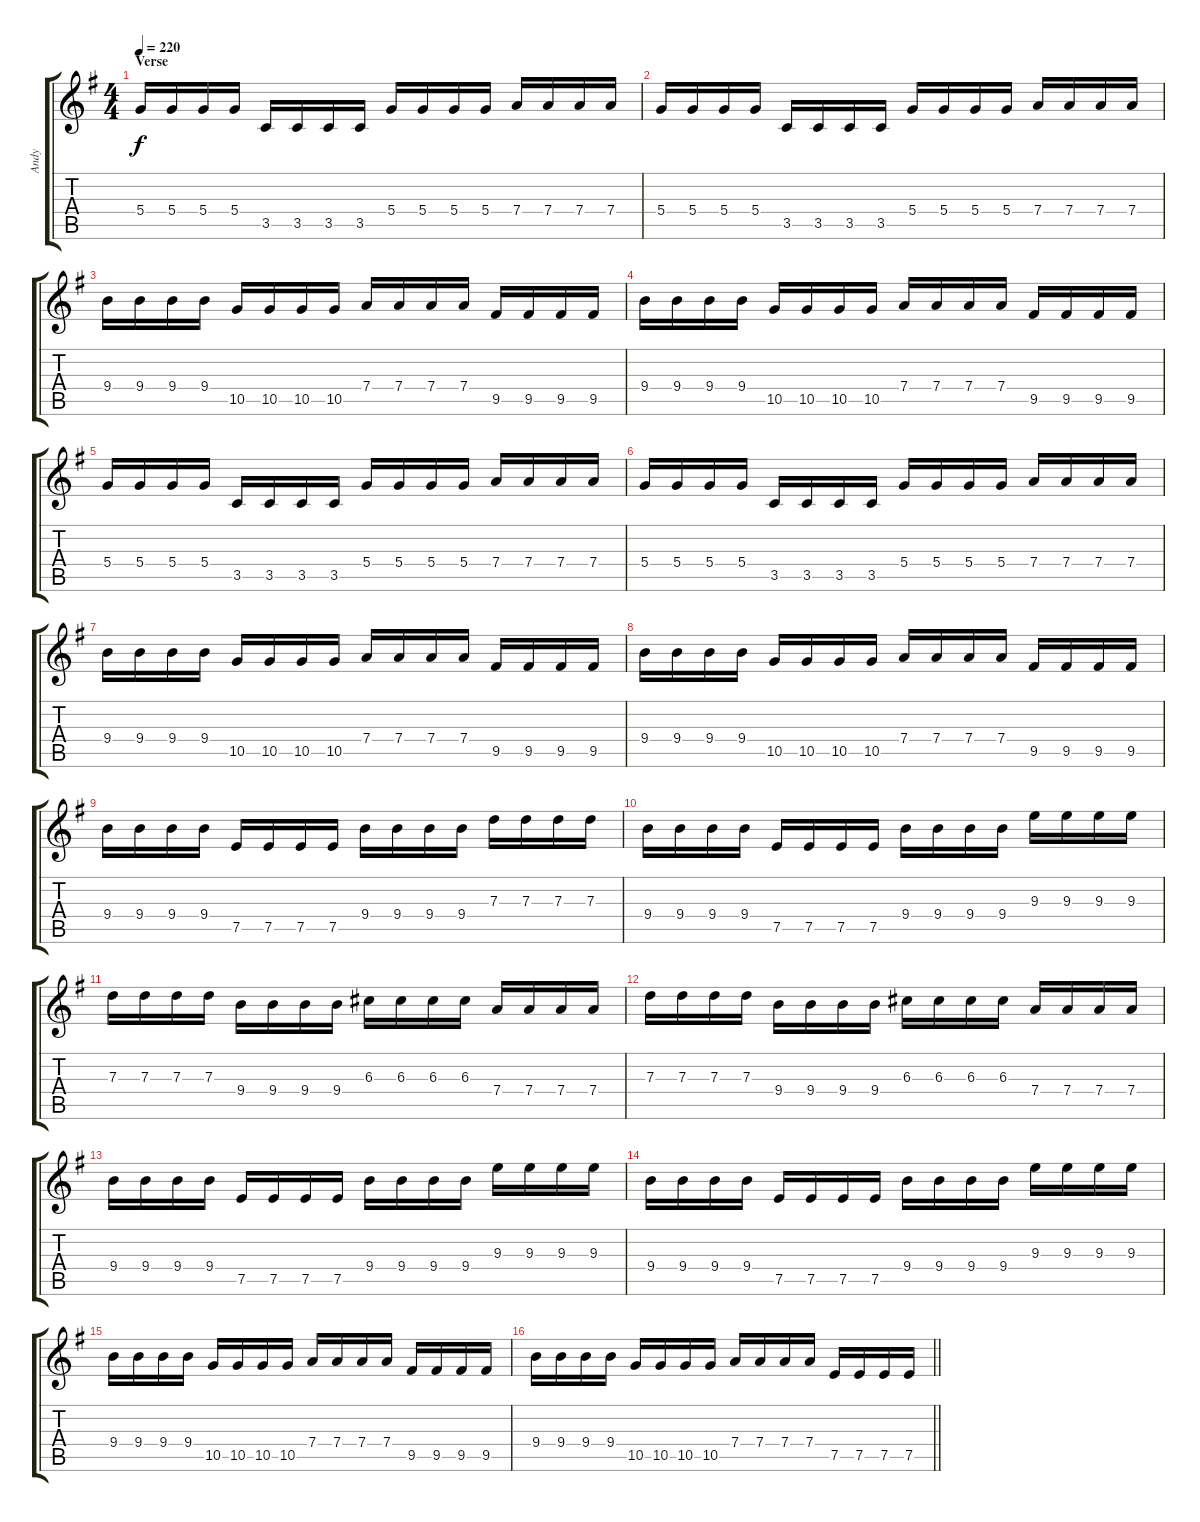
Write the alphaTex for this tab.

\track ("Andy" "Andy") {instrument distortionguitar}
\staff {score tabs}
\tuning (E4 B3 G3 D3 A2 E2) {hide}
\ts (4 4)
\section ("" "Verse")
\tempo 220
\clef g2
\ks g
5.4.16{dy f} 5.4.16 5.4.16 5.4.16 3.5.16 3.5.16 3.5.16 3.5.16 5.4.16 5.4.16 5.4.16 5.4.16 7.4.16 7.4.16 7.4.16 7.4.16 |
5.4.16 5.4.16 5.4.16 5.4.16 3.5.16 3.5.16 3.5.16 3.5.16 5.4.16 5.4.16 5.4.16 5.4.16 7.4.16 7.4.16 7.4.16 7.4.16 |
9.4.16 9.4.16 9.4.16 9.4.16 10.5.16 10.5.16 10.5.16 10.5.16 7.4.16 7.4.16 7.4.16 7.4.16 9.5.16 9.5.16 9.5.16 9.5.16 |
9.4.16 9.4.16 9.4.16 9.4.16 10.5.16 10.5.16 10.5.16 10.5.16 7.4.16 7.4.16 7.4.16 7.4.16 9.5.16 9.5.16 9.5.16 9.5.16 |
5.4.16 5.4.16 5.4.16 5.4.16 3.5.16 3.5.16 3.5.16 3.5.16 5.4.16 5.4.16 5.4.16 5.4.16 7.4.16 7.4.16 7.4.16 7.4.16 |
5.4.16 5.4.16 5.4.16 5.4.16 3.5.16 3.5.16 3.5.16 3.5.16 5.4.16 5.4.16 5.4.16 5.4.16 7.4.16 7.4.16 7.4.16 7.4.16 |
9.4.16 9.4.16 9.4.16 9.4.16 10.5.16 10.5.16 10.5.16 10.5.16 7.4.16 7.4.16 7.4.16 7.4.16 9.5.16 9.5.16 9.5.16 9.5.16 |
9.4.16 9.4.16 9.4.16 9.4.16 10.5.16 10.5.16 10.5.16 10.5.16 7.4.16 7.4.16 7.4.16 7.4.16 9.5.16 9.5.16 9.5.16 9.5.16 |
9.4.16 9.4.16 9.4.16 9.4.16 7.5.16 7.5.16 7.5.16 7.5.16 9.4.16 9.4.16 9.4.16 9.4.16 7.3.16 7.3.16 7.3.16 7.3.16 |
9.4.16 9.4.16 9.4.16 9.4.16 7.5.16 7.5.16 7.5.16 7.5.16 9.4.16 9.4.16 9.4.16 9.4.16 9.3.16 9.3.16 9.3.16 9.3.16 |
7.3.16 7.3.16 7.3.16 7.3.16 9.4.16 9.4.16 9.4.16 9.4.16 6.3.16 6.3.16 6.3.16 6.3.16 7.4.16 7.4.16 7.4.16 7.4.16 |
7.3.16 7.3.16 7.3.16 7.3.16 9.4.16 9.4.16 9.4.16 9.4.16 6.3.16 6.3.16 6.3.16 6.3.16 7.4.16 7.4.16 7.4.16 7.4.16 |
9.4.16 9.4.16 9.4.16 9.4.16 7.5.16 7.5.16 7.5.16 7.5.16 9.4.16 9.4.16 9.4.16 9.4.16 9.3.16 9.3.16 9.3.16 9.3.16 |
9.4.16 9.4.16 9.4.16 9.4.16 7.5.16 7.5.16 7.5.16 7.5.16 9.4.16 9.4.16 9.4.16 9.4.16 9.3.16 9.3.16 9.3.16 9.3.16 |
9.4.16 9.4.16 9.4.16 9.4.16 10.5.16 10.5.16 10.5.16 10.5.16 7.4.16 7.4.16 7.4.16 7.4.16 9.5.16 9.5.16 9.5.16 9.5.16 |
\barLineRight lightlight
9.4.16 9.4.16 9.4.16 9.4.16 10.5.16 10.5.16 10.5.16 10.5.16 7.4.16 7.4.16 7.4.16 7.4.16 7.5.16 7.5.16 7.5.16 7.5.16
